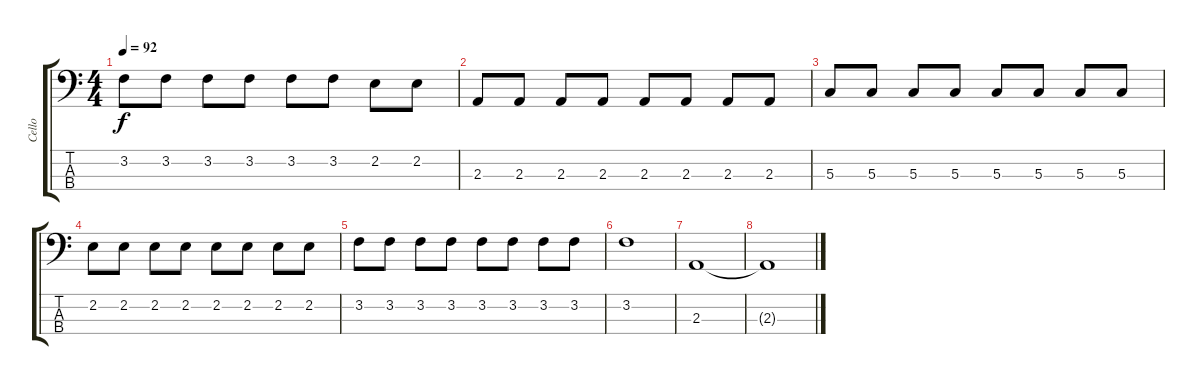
\track ("Cello" "Cello") {instrument cello}
\staff {score tabs}
\tuning (A3 D3 G2 Bb1) {hide}
\ts (4 4)
\tempo 92
\clef f4
\ks c
3.2.8{dy f} 3.2.8 3.2.8 3.2.8 3.2.8 3.2.8 2.2.8 2.2.8 |
2.3.8 2.3.8 2.3.8 2.3.8 2.3.8 2.3.8 2.3.8 2.3.8 |
5.3.8 5.3.8 5.3.8 5.3.8 5.3.8 5.3.8 5.3.8 5.3.8 |
2.2.8 2.2.8 2.2.8 2.2.8 2.2.8 2.2.8 2.2.8 2.2.8 |
3.2.8 3.2.8 3.2.8 3.2.8 3.2.8 3.2.8 3.2.8 3.2.8 |
3.2.1 |
2.3.1 |
2.3{t}.1
